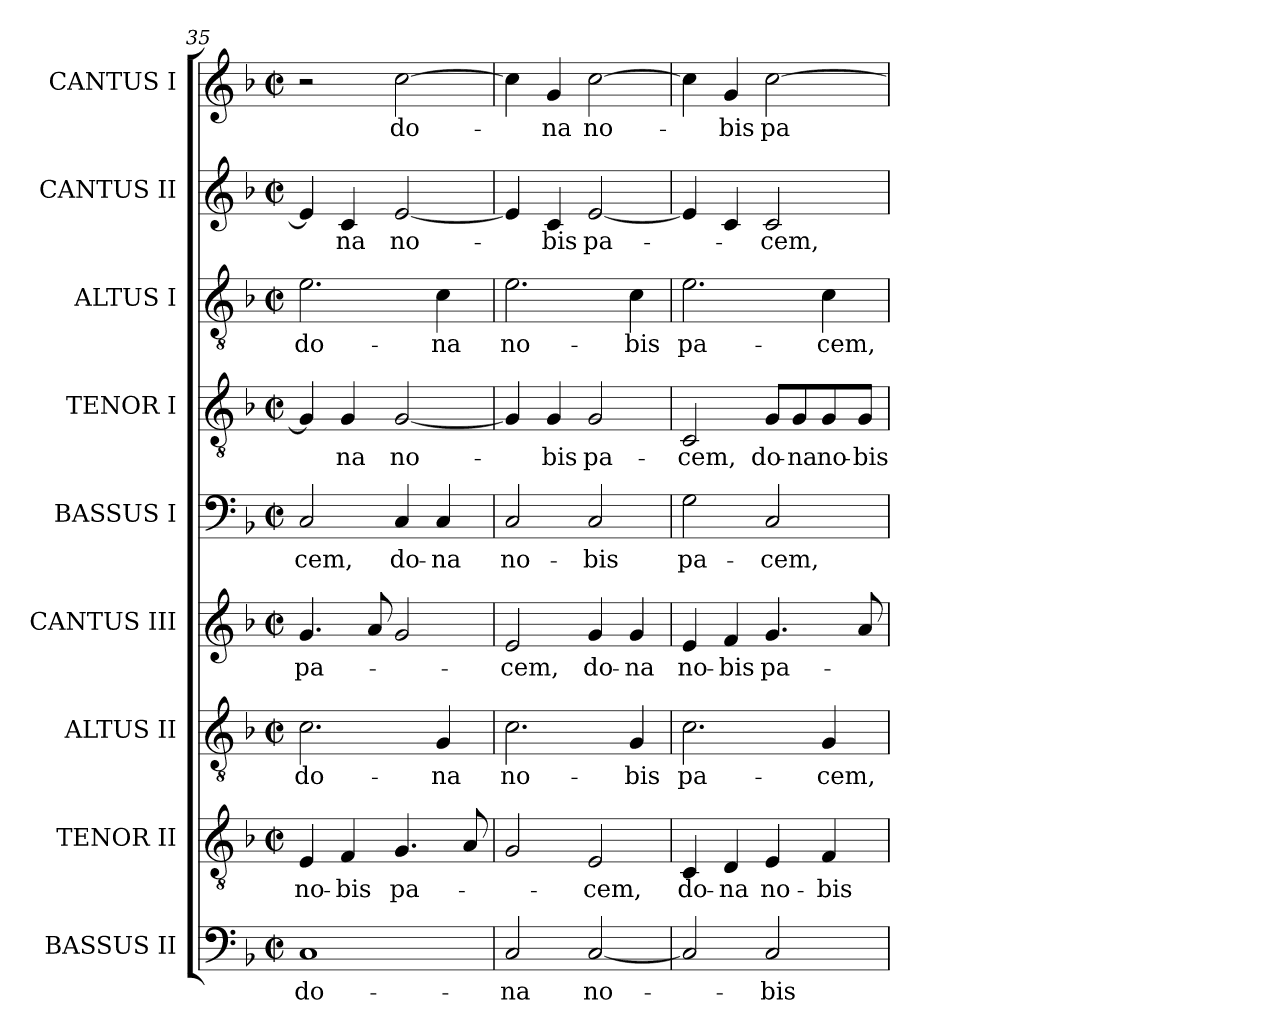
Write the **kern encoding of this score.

**kern	**text	**kern	**text	**kern	**text	**kern	**text	**kern	**text	**kern	**text	**kern	**text	**kern	**text	**kern	**text
*part9	*part9	*part8	*part8	*part7	*part7	*part6	*part6	*part5	*part5	*part4	*part4	*part3	*part3	*part2	*part2	*part1	*part1
*staff9	*staff9	*staff8	*staff8	*staff7	*staff7	*staff6	*staff6	*staff5	*staff5	*staff4	*staff4	*staff3	*staff3	*staff2	*staff2	*staff1	*staff1
*I"BASSUS II	*	*I"TENOR II	*	*I"ALTUS II	*	*I"CANTUS III	*	*I"BASSUS I	*	*I"TENOR I	*	*I"ALTUS I	*	*I"CANTUS II	*	*I"CANTUS I	*
*I'B. II	*	*I'T. II	*	*I'A. II	*	*I'C. III	*	*I'B. I	*	*I'T. I	*	*I'A. I	*	*I'C. II	*	*I'C. I	*
*clefF4	*	*clefGv2	*	*clefGv2	*	*clefG2	*	*clefF4	*	*clefGv2	*	*clefGv2	*	*clefG2	*	*clefG2	*
*	*	*ITrd7c12	*	*ITrd7c12	*	*	*	*	*	*ITrd7c12	*	*ITrd7c12	*	*	*	*	*
*k[b-]	*	*k[b-]	*	*k[b-]	*	*k[b-]	*	*k[b-]	*	*k[b-]	*	*k[b-]	*	*k[b-]	*	*k[b-]	*
*F:	*	*F:	*	*F:	*	*F:	*	*F:	*	*F:	*	*F:	*	*F:	*	*F:	*
*M2/2	*	*M2/2	*	*M2/2	*	*M2/2	*	*M2/2	*	*M2/2	*	*M2/2	*	*M2/2	*	*M2/2	*
*met(c|)	*	*met(c|)	*	*met(c|)	*	*met(c|)	*	*met(c|)	*	*met(c|)	*	*met(c|)	*	*met(c|)	*	*met(c|)	*
=35	=35	=35	=35	=35	=35	=35	=35	=35	=35	=35	=35	=35	=35	=35	=35	=35	=35
!	!LO:LY:b:color=#000000	!	!	!	!	!	!	!	!	!	!	!	!	!	!	!	!
!	!	!	!LO:LY:b:color=#000000	!	!	!	!	!	!	!	!	!	!	!	!	!	!
!	!	!	!	!	!LO:LY:b:color=#000000	!	!	!	!	!	!	!	!	!	!	!	!
!	!	!	!	!	!	!	!LO:LY:b:color=#000000	!	!	!	!	!	!	!	!	!	!
!	!	!	!	!	!	!	!	!	!LO:LY:b:color=#000000	!	!	!	!	!	!	!	!
!	!	!	!	!	!	!	!	!	!	!	!	!	!LO:LY:b:color=#000000	!	!	!	!
1Ci	do-	4EEi/	no-	2.Ci\	do-	4.gi/	pa-	2Ci/	-cem,	4GGi/]	.	2.Ei\	do-	4ei/]	.	2r	.
!	!	!	!LO:LY:b:color=#000000	!	!	!	!	!	!	!	!	!	!	!	!	!	!
!	!	!	!	!	!	!	!	!	!	!	!LO:LY:b:color=#000000	!	!	!	!	!	!
!	!	!	!	!	!	!	!	!	!	!	!	!	!	!	!LO:LY:b:color=#000000	!	!
.	.	4FFi/	-bis	.	.	.	.	.	.	4GGi/	-na	.	.	4ci/	-na	.	.
.	.	.	.	.	.	8ai/	.	.	.	.	.	.	.	.	.	.	.
!	!	!	!LO:LY:b:color=#000000	!	!	!	!	!	!	!	!	!	!	!	!	!	!
!	!	!	!	!	!	!	!	!	!LO:LY:b:color=#000000	!	!	!	!	!	!	!	!
!	!	!	!	!	!	!	!	!	!	!	!LO:LY:b:color=#000000	!	!	!	!	!	!
!	!	!	!	!	!	!	!	!	!	!	!	!	!	!	!LO:LY:b:color=#000000	!	!
!	!	!	!	!	!	!	!	!	!	!	!	!	!	!	!	!	!LO:LY:b:color=#000000
.	.	4.GGi/	pa-	.	.	2gi/	.	4Ci/	do-	[<2GGi/	no-	.	.	[<2ei/	no-	[>2cci\	do-
!	!	!	!	!	!LO:LY:b:color=#000000	!	!	!	!	!	!	!	!	!	!	!	!
!	!	!	!	!	!	!	!	!	!LO:LY:b:color=#000000	!	!	!	!	!	!	!	!
!	!	!	!	!	!	!	!	!	!	!	!	!	!LO:LY:b:color=#000000	!	!	!	!
.	.	.	.	4GGi/	-na	.	.	4Ci/	-na	.	.	4Ci\	-na	.	.	.	.
.	.	8AAi/	.	.	.	.	.	.	.	.	.	.	.	.	.	.	.
!!LO:PB:g=z
=36	=36	=36	=36	=36	=36	=36	=36	=36	=36	=36	=36	=36	=36	=36	=36	=36	=36
!	!LO:LY:b:color=#000000	!	!	!	!	!	!	!	!	!	!	!	!	!	!	!	!
!	!	!	!	!	!LO:LY:b:color=#000000	!	!	!	!	!	!	!	!	!	!	!	!
!	!	!	!	!	!	!	!LO:LY:b:color=#000000	!	!	!	!	!	!	!	!	!	!
!	!	!	!	!	!	!	!	!	!LO:LY:b:color=#000000	!	!	!	!	!	!	!	!
!	!	!	!	!	!	!	!	!	!	!	!	!	!LO:LY:b:color=#000000	!	!	!	!
2Ci/	-na	2GGi/	.	2.Ci\	no-	2ei/	-cem,	2Ci/	no-	4GGi/]	.	2.Ei\	no-	4ei/]	.	4cci\]	.
!	!	!	!	!	!	!	!	!	!	!	!LO:LY:b:color=#000000	!	!	!	!	!	!
!	!	!	!	!	!	!	!	!	!	!	!	!	!	!	!LO:LY:b:color=#000000	!	!
!	!	!	!	!	!	!	!	!	!	!	!	!	!	!	!	!	!LO:LY:b:color=#000000
.	.	.	.	.	.	.	.	.	.	4GGi/	-bis	.	.	4ci/	-bis	4gi/	-na
!	!LO:LY:b:color=#000000	!	!	!	!	!	!	!	!	!	!	!	!	!	!	!	!
!	!	!	!LO:LY:b:color=#000000	!	!	!	!	!	!	!	!	!	!	!	!	!	!
!	!	!	!	!	!	!	!LO:LY:b:color=#000000	!	!	!	!	!	!	!	!	!	!
!	!	!	!	!	!	!	!	!	!LO:LY:b:color=#000000	!	!	!	!	!	!	!	!
!	!	!	!	!	!	!	!	!	!	!	!LO:LY:b:color=#000000	!	!	!	!	!	!
!	!	!	!	!	!	!	!	!	!	!	!	!	!	!	!LO:LY:b:color=#000000	!	!
!	!	!	!	!	!	!	!	!	!	!	!	!	!	!	!	!	!LO:LY:b:color=#000000
[<2Ci/	no-	2EEi/	-cem,	.	.	4gi/	do-	2Ci/	-bis	2GGi/	pa-	.	.	[<2ei/	pa-	[>2cci\	no-
!	!	!	!	!	!LO:LY:b:color=#000000	!	!	!	!	!	!	!	!	!	!	!	!
!	!	!	!	!	!	!	!LO:LY:b:color=#000000	!	!	!	!	!	!	!	!	!	!
!	!	!	!	!	!	!	!	!	!	!	!	!	!LO:LY:b:color=#000000	!	!	!	!
.	.	.	.	4GGi/	-bis	4gi/	-na	.	.	.	.	4Ci\	-bis	.	.	.	.
=37	=37	=37	=37	=37	=37	=37	=37	=37	=37	=37	=37	=37	=37	=37	=37	=37	=37
!	!	!	!LO:LY:b:color=#000000	!	!	!	!	!	!	!	!	!	!	!	!	!	!
!	!	!	!	!	!LO:LY:b:color=#000000	!	!	!	!	!	!	!	!	!	!	!	!
!	!	!	!	!	!	!	!LO:LY:b:color=#000000	!	!	!	!	!	!	!	!	!	!
!	!	!	!	!	!	!	!	!	!LO:LY:b:color=#000000	!	!	!	!	!	!	!	!
!	!	!	!	!	!	!	!	!	!	!	!LO:LY:b:color=#000000	!	!	!	!	!	!
!	!	!	!	!	!	!	!	!	!	!	!	!	!LO:LY:b:color=#000000	!	!	!	!
2Ci/]	.	4CCi/	do-	2.Ci\	pa-	4ei/	no-	2Gi\	pa-	2CCi/	-cem,	2.Ei\	pa-	4ei/]	.	4cci\]	.
!	!	!	!LO:LY:b:color=#000000	!	!	!	!	!	!	!	!	!	!	!	!	!	!
!	!	!	!	!	!	!	!LO:LY:b:color=#000000	!	!	!	!	!	!	!	!	!	!
!	!	!	!	!	!	!	!	!	!	!	!	!	!	!	!	!	!LO:LY:b:color=#000000
.	.	4DDi/	-na	.	.	4fi/	-bis	.	.	.	.	.	.	4ci/	.	4gi/	-bis
!	!LO:LY:b:color=#000000	!	!	!	!	!	!	!	!	!	!	!	!	!	!	!	!
!	!	!	!LO:LY:b:color=#000000	!	!	!	!	!	!	!	!	!	!	!	!	!	!
!	!	!	!	!	!	!	!LO:LY:b:color=#000000	!	!	!	!	!	!	!	!	!	!
!	!	!	!	!	!	!	!	!	!LO:LY:b:color=#000000	!	!	!	!	!	!	!	!
!	!	!	!	!	!	!	!	!	!	!	!LO:LY:b:color=#000000	!	!	!	!	!	!
!	!	!	!	!	!	!	!	!	!	!	!	!	!	!	!LO:LY:b:color=#000000	!	!
!	!	!	!	!	!	!	!	!	!	!	!	!	!	!	!	!	!LO:LY:b:color=#000000
2Ci/	-bis	4EEi/	no-	.	.	4.gi/	pa-	2Ci/	-cem,	8GGi/L	do-	.	.	2ci/	-cem,	[>2cci\	pa-
!	!	!	!	!	!	!	!	!	!	!	!LO:LY:b:color=#000000	!	!	!	!	!	!
.	.	.	.	.	.	.	.	.	.	8GGi/	-na	.	.	.	.	.	.
!	!	!	!LO:LY:b:color=#000000	!	!	!	!	!	!	!	!	!	!	!	!	!	!
!	!	!	!	!	!LO:LY:b:color=#000000	!	!	!	!	!	!	!	!	!	!	!	!
!	!	!	!	!	!	!	!	!	!	!	!LO:LY:b:color=#000000	!	!	!	!	!	!
!	!	!	!	!	!	!	!	!	!	!	!	!	!LO:LY:b:color=#000000	!	!	!	!
.	.	4FFi/	-bis	4GGi/	-cem,	.	.	.	.	8GGi/	no-	4Ci\	-cem,	.	.	.	.
!	!	!	!	!	!	!	!	!	!	!	!LO:LY:b:color=#000000	!	!	!	!	!	!
.	.	.	.	.	.	8ai/	.	.	.	8GGi/J	-bis	.	.	.	.	.	.
=	=	=	=	=	=	=	=	=	=	=	=	=	=	=	=	=	=
*-	*-	*-	*-	*-	*-	*-	*-	*-	*-	*-	*-	*-	*-	*-	*-	*-	*-
